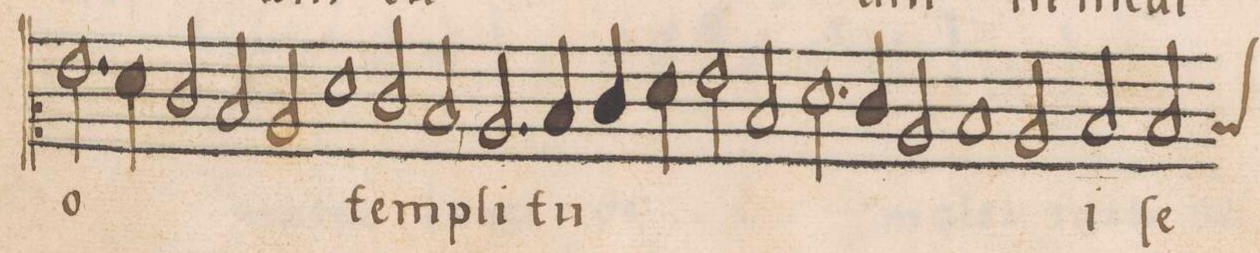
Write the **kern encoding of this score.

**kern	**text
*I"CANTVS	*
*clefC2	*
*k[]	*
*met(C)	*
*M2/1	*
2.g\	-o
4f\	.
=17-	=17-
2e/	.
2d/	.
2c/	.
1f\	tem-
=18-	=18-
2e/	.
2d,/	.
2.c/	-pli-
=19-	=19-
4d/	-tu-
4e/	.
4f\	.
2g\	.
2d/	.
=20-	=20-
2.f\	.
4e/	.
2c/	.
1d/	.
=21-	=21-
2c/	.
2d/	-i
*custos:d	*
2d/	ſe-
=22-	=22-
*-	*-
